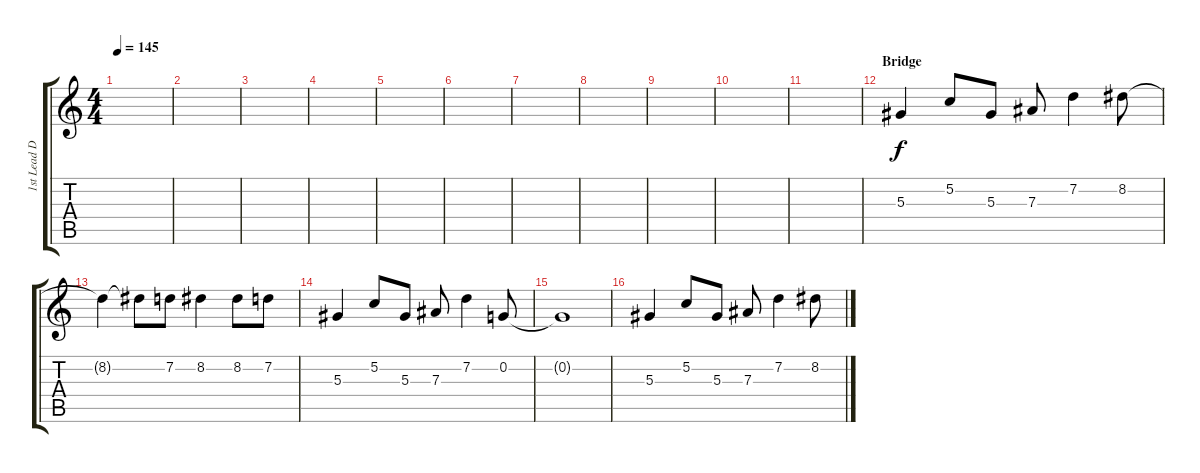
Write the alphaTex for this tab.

\track ("1st Lead Distortion Guitar" "1st Lead D") {instrument distortionguitar}
\staff {score tabs}
\tuning (C4 G3 Eb3 Bb2 F2 C2) {hide}
\ts (4 4)
\tempo 145
\clef g2
\ks c
|
|
|
|
|
|
|
|
|
|
|
\section ("" "Bridge")
5.3.4 5.2.8 5.3.8 7.3.8 7.2.4 8.2.8 |
8.2{t}.4 8.2{t}.8 7.2.8 8.2.4 8.2.8 7.2.8 |
5.3.4 5.2.8 5.3.8 7.3.8 7.2.4 0.2.8 |
0.2{t}.1 |
5.3.4 5.2.8 5.3.8 7.3.8 7.2.4 8.2.8
